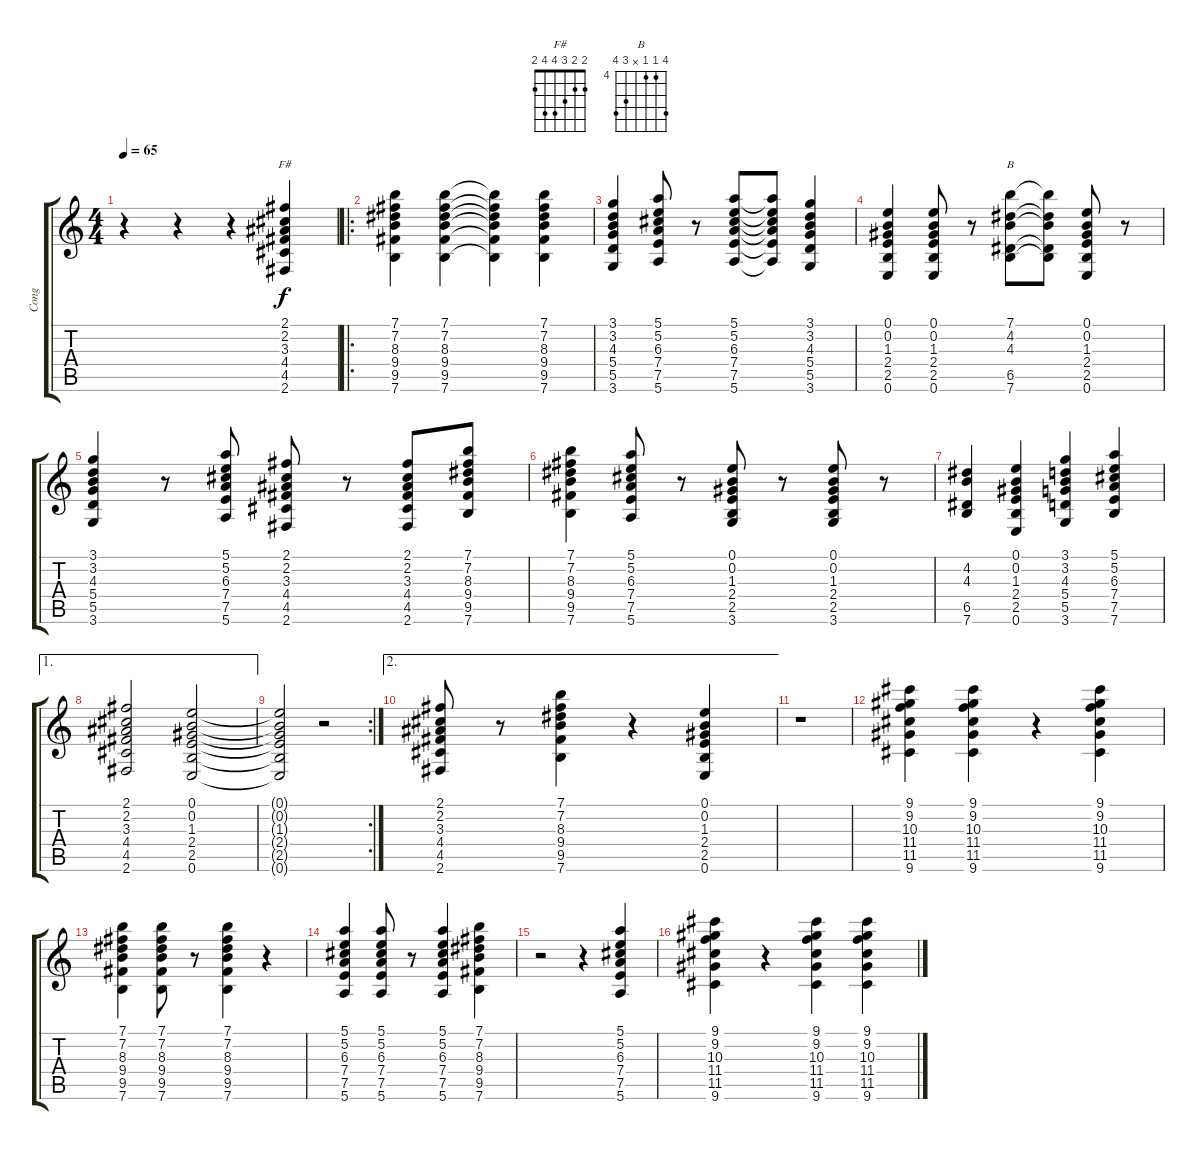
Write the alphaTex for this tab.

\track ("Cong" "Cong") {instrument distortionguitar}
\staff {score tabs}
\tuning (E4 B3 G3 D3 A2 E2) {hide}
\chord ("F#" 2 2 3 4 4 2)
\chord ("B" 7 4 4 x 6 7) {firstfret 4}
\ts (4 4)
\tempo 65
\clef g2
\ks c
r.4{dy f instrument distortionguitar} r.4 r.4 (2.1 2.2 3.3 4.4 4.5 2.6).4{ch "F#"} |
\ro
(7.1 7.2 8.3 9.4 9.5 7.6).4 (7.1 7.2 8.3 9.4 9.5 7.6).4 (7.1{t} 7.2{t} 8.3{t} 9.4{t} 9.5{t} 7.6{t}).4 (7.1 7.2 8.3 9.4 9.5 7.6).4 |
(3.1 3.2 4.3 5.4 5.5 3.6).4 (5.1 5.2 6.3 7.4 7.5 5.6).8 r.8 (5.1 5.2 6.3 7.4 7.5 5.6).8 (5.1{t} 5.2{t} 6.3{t} 7.4{t} 7.5{t} 5.6{t}).8 (3.1 3.2 4.3 5.4 5.5 3.6).4 |
(0.1 0.2 1.3 2.4 2.5 0.6).4 (0.1 0.2 1.3 2.4 2.5 0.6).8 r.8 (7.1 4.2 4.3 6.5 7.6).8{ch "B"} (7.1{t} 4.2{t} 4.3{t} 6.5{t} 7.6{t}).8 (0.1 0.2 1.3 2.4 2.5 0.6).8 r.8 |
(3.1 3.2 4.3 5.4 5.5 3.6).4 r.8 (5.1 5.2 6.3 7.4 7.5 5.6).8 (2.1 2.2 3.3 4.4 4.5 2.6).8 r.8 (2.1 2.2 3.3 4.4 4.5 2.6).8 (7.1 7.2 8.3 9.4 9.5 7.6).8 |
(7.1 7.2 8.3 9.4 9.5 7.6).4 (5.1 5.2 6.3 7.4 7.5 5.6).8 r.8 (0.1 0.2 1.3 2.4 2.5 3.6).8 r.8 (0.1 0.2 1.3 2.4 2.5 3.6).8 r.8 |
(4.2 4.3 6.5 7.6).4 (0.1 0.2 1.3 2.4 2.5 0.6).4 (3.1 3.2 4.3 5.4 5.5 3.6).4 (5.1 5.2 6.3 7.4 7.5 7.6).4 |
\ae 1
(2.1 2.2 3.3 4.4 4.5 2.6).2 (0.1 0.2 1.3 2.4 2.5 0.6).2 |
\rc 2
(0.1{t} 0.2{t} 1.3{t} 2.4{t} 2.5{t} 0.6{t}).2 r.2 |
\ae 2
(2.1 2.2 3.3 4.4 4.5 2.6).8 r.8 (7.1 7.2 8.3 9.4 9.5 7.6).4 r.4 (0.1 0.2 1.3 2.4 2.5 0.6).4 |
r.1 |
(9.1 9.2 10.3 11.4 11.5 9.6).4 (9.1 9.2 10.3 11.4 11.5 9.6).4 r.4 (9.1 9.2 10.3 11.4 11.5 9.6).4 |
(7.1 7.2 8.3 9.4 9.5 7.6).4 (7.1 7.2 8.3 9.4 9.5 7.6).8 r.8 (7.1 7.2 8.3 9.4 9.5 7.6).4 r.4 |
(5.1 5.2 6.3 7.4 7.5 5.6).4 (5.1 5.2 6.3 7.4 7.5 5.6).8 r.8 (5.1 5.2 6.3 7.4 7.5 5.6).4 (7.1 7.2 8.3 9.4 9.5 7.6).4 |
r.2 r.4 (5.1 5.2 6.3 7.4 7.5 5.6).4 |
(9.1 9.2 10.3 11.4 11.5 9.6).4 r.4 (9.1 9.2 10.3 11.4 11.5 9.6).4 (9.1 9.2 10.3 11.4 11.5 9.6).4
